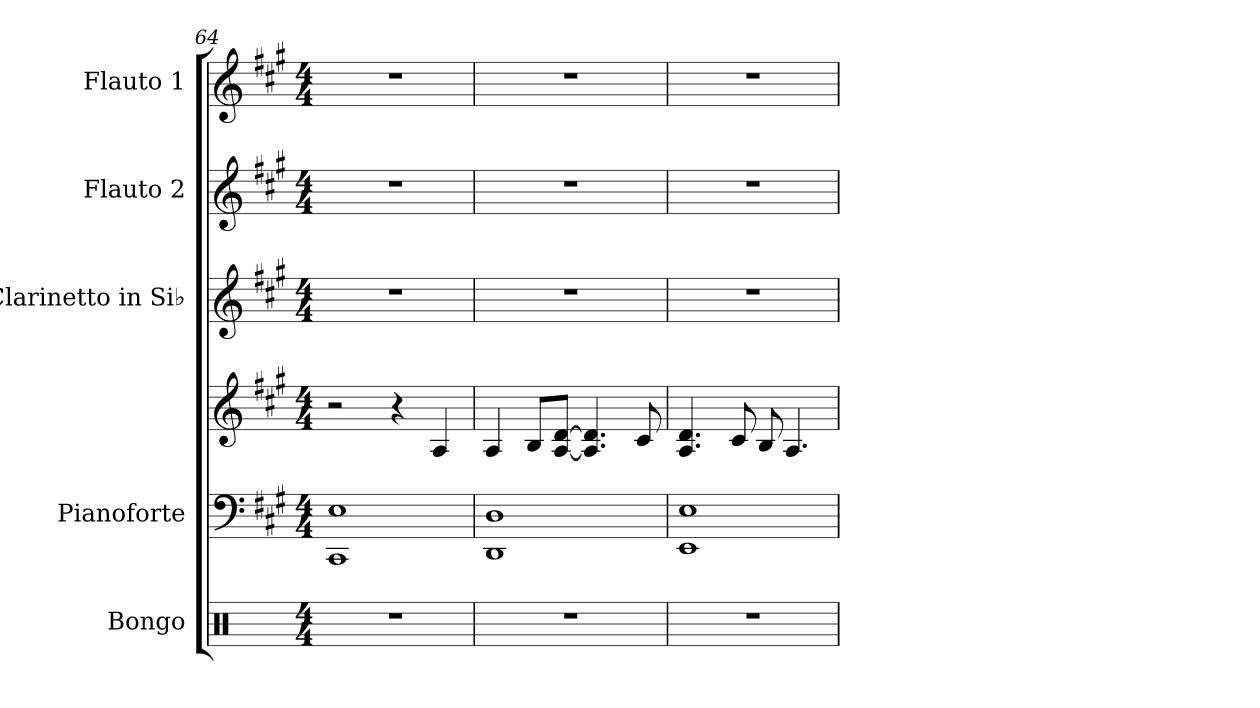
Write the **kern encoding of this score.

**kern	**kern	**kern	**kern	**kern	**kern
*part5	*part4	*part4	*part3	*part2	*part1
*staff6	*staff5	*staff4	*staff3	*staff2	*staff1
*I"Bongo	*I"Pianoforte	*	*I"Clarinetto in Si♭	*I"Flauto 2	*I"Flauto 1
*I'Bon.	*I'Pf.	*	*I'Cl. Si♭	*I'Fl.2	*I'Fl.1
*clefX	*clefF4	*clefG2	*clefG2	*clefG2	*clefG2
*	*	*	*ITrd1c2	*	*
*k[]	*k[f#c#g#]	*k[f#c#g#]	*k[f#]	*k[f#c#g#]	*k[f#c#g#]
*M4/4	*M4/4	*M4/4	*M4/4	*M4/4	*M4/4
=64	=64	=64	=64	=64	=64
1r	1CC# 1E	2r	1r	1r	1r
.	.	4r	.	.	.
.	.	4A/	.	.	.
=65	=65	=65	=65	=65	=65
1r	1DD 1D	4A/	1r	1r	1r
.	.	8B/L	.	.	.
.	.	[8A/ [8d/J	.	.	.
.	.	4.A/] 4.d/]	.	.	.
.	.	8c#/	.	.	.
=66	=66	=66	=66	=66	=66
1r	1EE 1E	4.A/ 4.d/	1r	1r	1r
.	.	8c#/	.	.	.
.	.	8B/	.	.	.
.	.	4.A/	.	.	.
=	=	=	=	=	=
*-	*-	*-	*-	*-	*-
